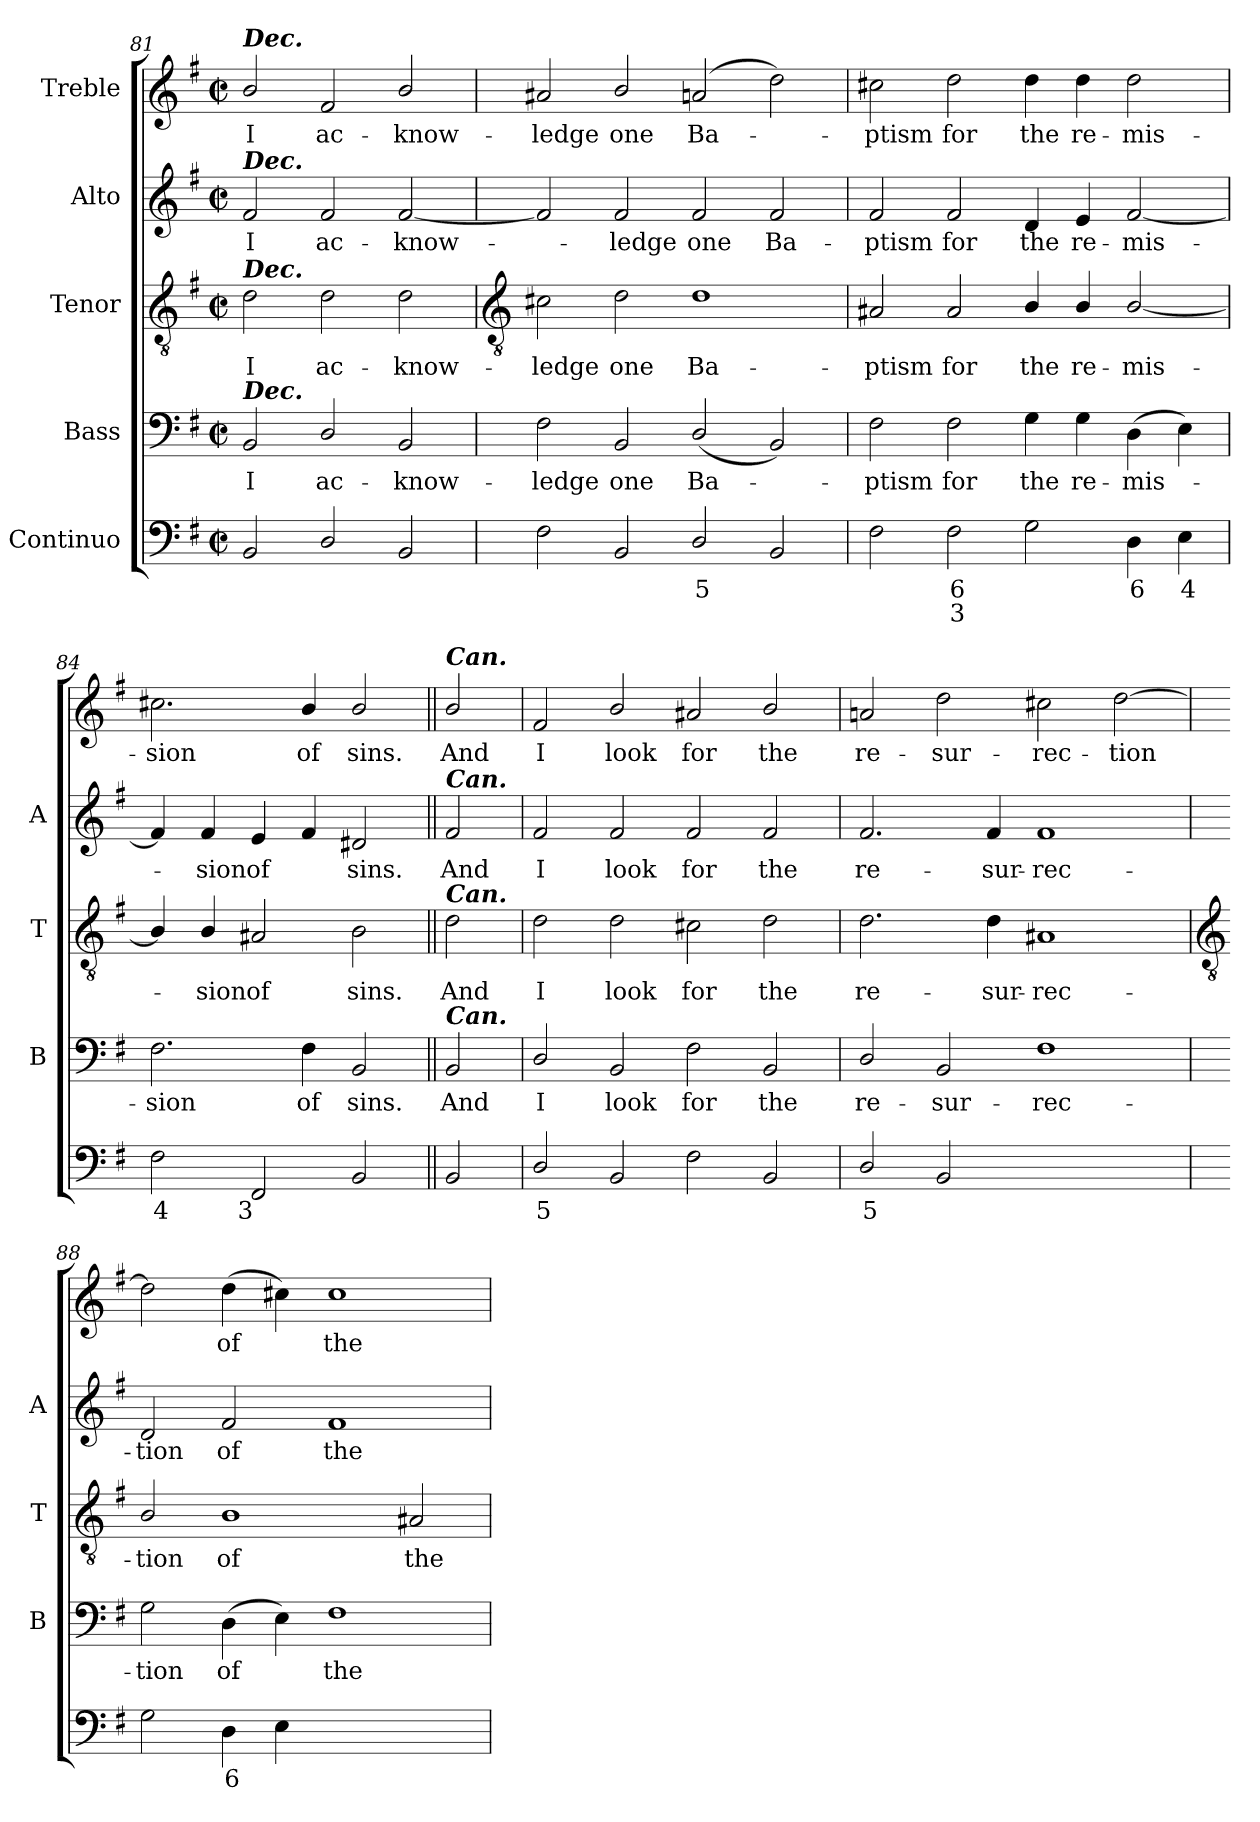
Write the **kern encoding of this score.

**kern	**text	**text	**kern	**text	**kern	**text	**kern	**text	**kern	**text
*part5	*part5	*part5	*part4	*part4	*part3	*part3	*part2	*part2	*part1	*part1
*staff5	*staff5	*staff5	*staff4	*staff4	*staff3	*staff3	*staff2	*staff2	*staff1	*staff1
*I"Continuo	*	*	*I"Bass	*	*I"Tenor	*	*I"Alto	*	*I"Treble	*
*	*	*	*I'B	*	*I'T	*	*I'A	*	*	*
*clefF4	*	*	*clefF4	*	*clefGv2	*	*clefG2	*	*clefG2	*
*k[f#]	*	*	*k[f#]	*	*k[f#]	*	*k[f#]	*	*k[f#]	*
*G:	*	*	*G:	*	*G:	*	*G:	*	*G:	*
*M4/2	*	*	*M4/2	*	*M4/2	*	*M4/2	*	*M4/2	*
*met(c|)	*	*	*met(c|)	*	*met(c|)	*	*met(c|)	*	*met(c|)	*
=81	=81	=81	=81	=81	=81	=81	=81	=81	=81	=81
!	!	!	!	!	!	!	!	!	!LO:TX:a:Bi:t=Dec.	!
!	!	!	!	!	!	!	!LO:TX:a:Bi:t=Dec.	!	!	!
!	!	!	!	!	!LO:TX:a:Bi:t=Dec.	!	!	!	!	!
!	!	!	!LO:TX:a:Bi:t=Dec.	!	!	!	!	!	!	!
!	!	!	!	!LO:LY:b	!	!LO:LY:b	!	!LO:LY:b	!	!LO:LY:b
2BB	.	.	2BB	I	2d	I	2f#	I	2b/	I
!	!	!	!	!LO:LY:b	!	!LO:LY:b	!	!LO:LY:b	!	!LO:LY:b
2D/	.	.	2D/	ac-	2d	ac-	2f#	ac-	2f#	ac-
!	!	!	!	!LO:LY:b	!	!LO:LY:b	!	!LO:LY:b	!	!LO:LY:b
2BB	.	.	2BB	-know-	2d	-know-	[2f#	-know-	2b/	-know-
!!LO:LB:g=z
=82	=82	=82	=82	=82	=82	=82	=82	=82	=82	=82
*	*	*	*	*	*clefGv2	*	*	*	*	*
!	!	!	!	!LO:LY:b	!	!LO:LY:b	!	!	!	!LO:LY:b
2F#	.	.	2F#	-ledge	2c#X	-ledge	2f#]	.	2a#X	-ledge
!	!	!	!	!LO:LY:b	!	!LO:LY:b	!	!LO:LY:b	!	!LO:LY:b
2BB	.	.	2BB	one	2d	one	2f#	ledge	2b/	one
!	!LO:LY:b	!	!	!LO:LY:b	!	!LO:LY:b	!	!LO:LY:b	!	!LO:LY:b
2D/	5	.	(<2D/	Ba-	1d	Ba-	2f#	one	(<2an	Ba-
!	!	!	!	!	!	!	!	!LO:LY:b	!	!
2BB	.	.	2BB)	.	.	.	2f#	Ba-	2dd)	.
=83	=83	=83	=83	=83	=83	=83	=83	=83	=83	=83
!	!	!	!	!LO:LY:b	!	!LO:LY:b	!	!LO:LY:b	!	!LO:LY:b
2F#	.	.	2F#	ptism	2A#X	-ptism	2f#	-ptism	2cc#X	ptism
!	!LO:LY:b	!LO:LY:b	!	!LO:LY:b	!	!LO:LY:b	!	!LO:LY:b	!	!LO:LY:b
2F#	6	3	2F#	for	2A#	for	2f#	for	2dd	for
!	!	!	!	!LO:LY:b	!	!LO:LY:b	!	!LO:LY:b	!	!LO:LY:b
2G	.	.	4G	the	4B/	the	4d	the	4dd	the
!	!	!	!	!LO:LY:b	!	!LO:LY:b	!	!LO:LY:b	!	!LO:LY:b
.	.	.	4G	re-	4B/	re-	4e	re-	4dd	re-
!	!LO:LY:b	!	!	!LO:LY:b	!	!LO:LY:b	!	!LO:LY:b	!	!LO:LY:b
4D	6	.	(>4D	-mis-	[2B/	-mis-	[2f#	-mis-	2dd	-mis-
!	!LO:LY:b	!	!	!	!	!	!	!	!	!
4E	4	.	4E)	.	.	.	.	.	.	.
=84	=84	=84	=84	=84	=84	=84	=84	=84	=84	=84
!	!LO:LY:b	!	!	!LO:LY:b	!	!	!	!	!	!LO:LY:b
2F#	4	.	2.F#	sion	4B/]	.	4f#]	.	2.cc#X	-sion
!	!	!	!	!	!	!LO:LY:b	!	!LO:LY:b	!	!
.	.	.	.	.	4B/	sion	4f#	sion	.	.
!	!LO:LY:b	!	!	!	!	!LO:LY:b	!	!LO:LY:b	!	!
2FF#	3	.	.	.	2A#X	of	4e	of	.	.
!	!	!	!	!LO:LY:b	!	!	!	!	!	!LO:LY:b
.	.	.	4F#	of	.	.	4f#	.	4b/	of
!	!	!	!	!LO:LY:b	!	!LO:LY:b	!	!LO:LY:b	!	!LO:LY:b
2BB	.	.	2BB	sins.	2B	sins.	2d#X	sins.	2b/	sins.
=85||	=85||	=85||	=85||	=85||	=85||	=85||	=85||	=85||	=85||	=85||
!	!	!	!	!	!	!	!	!	!LO:TX:a:Bi:t=Can.	!
!	!	!	!	!	!	!	!LO:TX:a:Bi:t=Can.	!	!	!
!	!	!	!	!	!LO:TX:a:Bi:t=Can.	!	!	!	!	!
!	!	!	!LO:TX:a:Bi:t=Can.	!	!	!	!	!	!	!
!	!	!	!	!LO:LY:b	!	!LO:LY:b	!	!LO:LY:b	!	!LO:LY:b
2BB	.	.	2BB	And	2d	And	2f#	And	2b/	And
=86	=86	=86	=86	=86	=86	=86	=86	=86	=86	=86
!	!LO:LY:b	!	!	!LO:LY:b	!	!LO:LY:b	!	!LO:LY:b	!	!LO:LY:b
2D/	5	.	2D/	I	2d	I	2f#	I	2f#	I
!	!	!	!	!LO:LY:b	!	!LO:LY:b	!	!LO:LY:b	!	!LO:LY:b
2BB	.	.	2BB	look	2d	look	2f#	look	2b/	look
!	!	!	!	!LO:LY:b	!	!LO:LY:b	!	!LO:LY:b	!	!LO:LY:b
2F#	.	.	2F#	for	2c#X	for	2f#	for	2a#X	for
!	!	!	!	!LO:LY:b	!	!LO:LY:b	!	!LO:LY:b	!	!LO:LY:b
2BB	.	.	2BB	the	2d	the	2f#	the	2b/	the
=87	=87	=87	=87	=87	=87	=87	=87	=87	=87	=87
!	!LO:LY:b	!	!	!LO:LY:b	!	!LO:LY:b	!	!LO:LY:b	!	!LO:LY:b
2D/	5	.	2D/	re-	2.d	re-	2.f#	re-	2an	re-
!	!	!	!	!LO:LY:b	!	!	!	!	!	!LO:LY:b
2BB	.	.	2BB	-sur-	.	.	.	.	2dd	-sur-
!	!	!	!	!	!	!LO:LY:b	!	!LO:LY:b	!	!
.	.	.	.	.	4d	-sur-	4f#	-sur-	.	.
!	!LO:LY:b	!	!	!LO:LY:b	!	!LO:LY:b	!	!LO:LY:b	!	!LO:LY:b
[2F#yy	3	.	1F#	-rec-	1A#X	-rec-	1f#	-rec-	2cc#X	-rec-
!	!LO:LY:b	!LO:LY:b	!	!	!	!	!	!	!	!LO:LY:b
2F#yy]	6	3	.	.	.	.	.	.	[2dd	-tion
!!LO:LB:g=z
=88	=88	=88	=88	=88	=88	=88	=88	=88	=88	=88
*	*	*	*	*	*clefGv2	*	*	*	*	*
!	!	!	!	!LO:LY:b	!	!LO:LY:b	!	!LO:LY:b	!	!
2G	.	.	2G	-tion	2B/	-tion	2d	-tion	2dd]	.
!	!LO:LY:b	!	!	!LO:LY:b	!	!LO:LY:b	!	!LO:LY:b	!	!LO:LY:b
4D	6	.	(>4D	of	1B	of	2f#	of	(>4dd	of
4E	.	.	4E)	.	.	.	.	.	4cc#X)	.
!	!LO:LY:b	!	!	!LO:LY:b	!	!	!	!LO:LY:b	!	!LO:LY:b
[2F#yy	4	.	1F#	the	.	.	1f#	the	1cc#	the
!	!LO:LY:b	!	!	!	!	!LO:LY:b	!	!	!	!
2F#yy]	3	.	.	.	2A#X	the	.	.	.	.
=	=	=	=	=	=	=	=	=	=	=
*-	*-	*-	*-	*-	*-	*-	*-	*-	*-	*-
